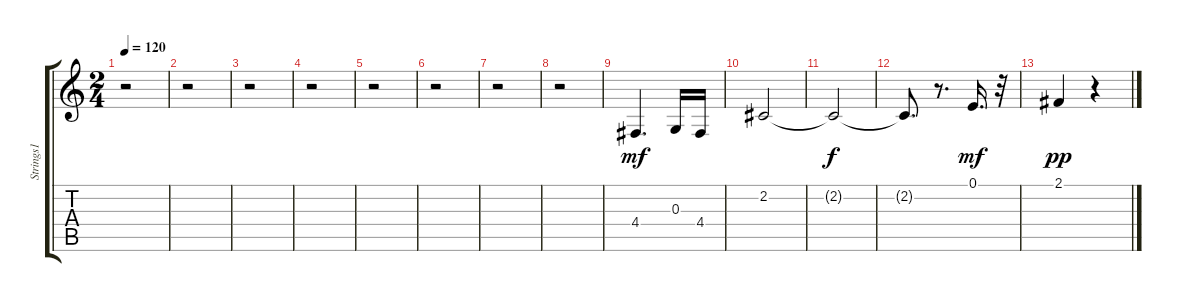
\track ("Strings1" "Strings1") {instrument stringensemble1}
\staff {score tabs}
\tuning (E4 B3 G3 D3 A2 E2) {hide}
\ts (2 4)
\tempo 120
\clef g2
\ks c
r.2{dy mf} |
r.2 |
r.2 |
r.2 |
r.2 |
r.2 |
r.2 |
r.2 |
4.4.4{d} 0.3.16 4.4.16 |
2.2.2 |
2.2{t}.2{dy f} |
2.2{t}.8{d} r.8{d} 0.1.16{d dy mf} r.32 |
2.1.4{dy pp} r.4
